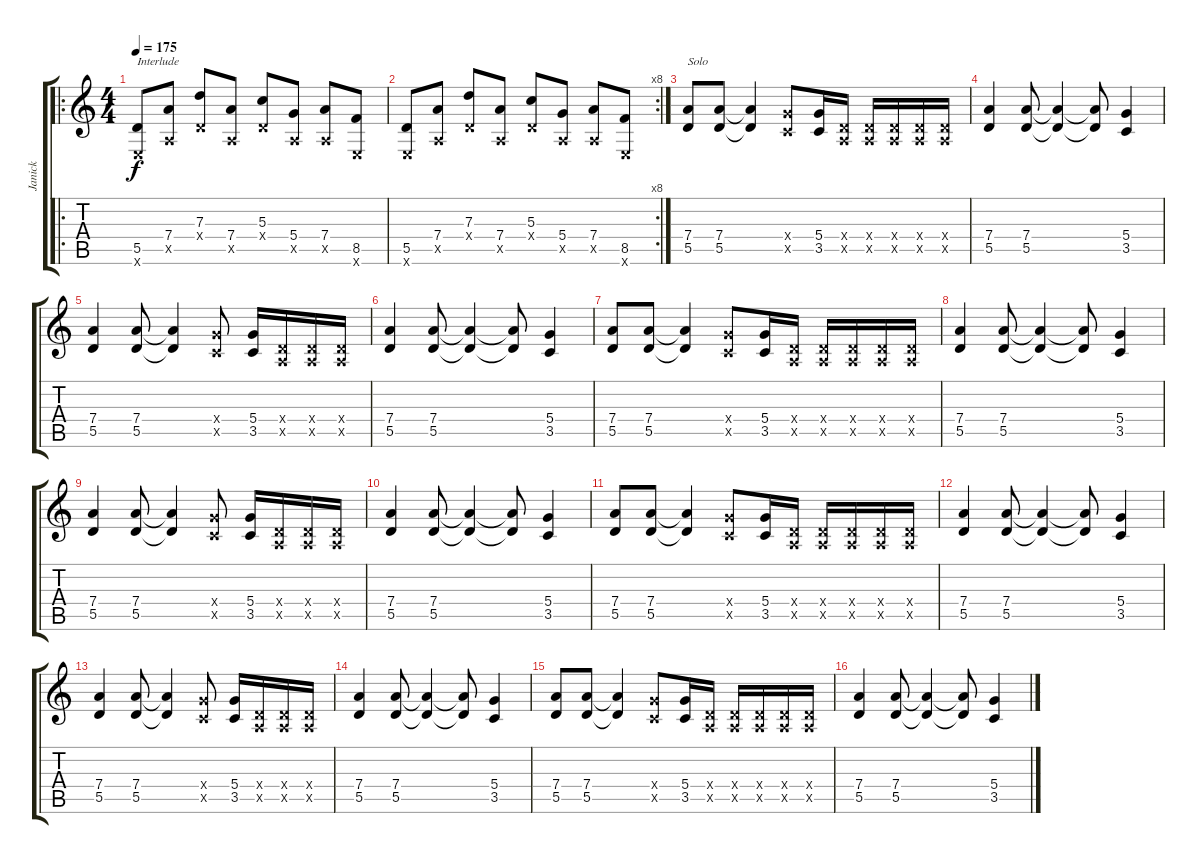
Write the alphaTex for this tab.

\track ("Janick" "Janick") {instrument distortionguitar}
\staff {score tabs}
\tuning (E4 B3 G3 D3 A2 E2) {hide}
\ro
\ts (4 4)
\tempo 175
\clef g2
\ks c
(5.5 0.6{x}).8{txt "Interlude" dy f} (7.4 0.5{x}).8 (7.3 0.4{x}).8 (7.4 0.5{x}).8 (5.3 0.4{x}).8 (5.4 0.5{x}).8 (7.4 0.5{x}).8 (8.5 0.6{x}).8 |
\rc 8
(5.5 0.6{x}).8 (7.4 0.5{x}).8 (7.3 0.4{x}).8 (7.4 0.5{x}).8 (5.3 0.4{x}).8 (5.4 0.5{x}).8 (7.4 0.5{x}).8 (8.5 0.6{x}).8 |
(7.4 5.5).8{txt "Solo"} (7.4 5.5).8 (7.4{t} 5.5{t}).4 (5.4{x} 3.5{x}).8 (5.4 3.5).16 (0.4{x} 0.5{x}).16 (0.4{x} 0.5{x}).16 (0.4{x} 0.5{x}).16 (0.4{x} 0.5{x}).16 (0.4{x} 0.5{x}).16 |
(7.4 5.5).4 (7.4 5.5).8 (7.4{t} 5.5{t}).4 (7.4{t} 5.5{t}).8 (5.4 3.5).4 |
(7.4 5.5).4 (7.4 5.5).8 (7.4{t} 5.5{t}).4 (5.4{x} 3.5{x}).8 (5.4 3.5).16 (0.4{x} 0.5{x}).16 (0.4{x} 0.5{x}).16 (0.4{x} 0.5{x}).16 |
(7.4 5.5).4 (7.4 5.5).8 (7.4{t} 5.5{t}).4 (7.4{t} 5.5{t}).8 (5.4 3.5).4 |
(7.4 5.5).8 (7.4 5.5).8 (7.4{t} 5.5{t}).4 (5.4{x} 3.5{x}).8 (5.4 3.5).16 (0.4{x} 0.5{x}).16 (0.4{x} 0.5{x}).16 (0.4{x} 0.5{x}).16 (0.4{x} 0.5{x}).16 (0.4{x} 0.5{x}).16 |
(7.4 5.5).4 (7.4 5.5).8 (7.4{t} 5.5{t}).4 (7.4{t} 5.5{t}).8 (5.4 3.5).4 |
(7.4 5.5).4 (7.4 5.5).8 (7.4{t} 5.5{t}).4 (5.4{x} 3.5{x}).8 (5.4 3.5).16 (0.4{x} 0.5{x}).16 (0.4{x} 0.5{x}).16 (0.4{x} 0.5{x}).16 |
(7.4 5.5).4 (7.4 5.5).8 (7.4{t} 5.5{t}).4 (7.4{t} 5.5{t}).8 (5.4 3.5).4 |
(7.4 5.5).8 (7.4 5.5).8 (7.4{t} 5.5{t}).4 (5.4{x} 3.5{x}).8 (5.4 3.5).16 (0.4{x} 0.5{x}).16 (0.4{x} 0.5{x}).16 (0.4{x} 0.5{x}).16 (0.4{x} 0.5{x}).16 (0.4{x} 0.5{x}).16 |
(7.4 5.5).4 (7.4 5.5).8 (7.4{t} 5.5{t}).4 (7.4{t} 5.5{t}).8 (5.4 3.5).4 |
(7.4 5.5).4 (7.4 5.5).8 (7.4{t} 5.5{t}).4 (5.4{x} 3.5{x}).8 (5.4 3.5).16 (0.4{x} 0.5{x}).16 (0.4{x} 0.5{x}).16 (0.4{x} 0.5{x}).16 |
(7.4 5.5).4 (7.4 5.5).8 (7.4{t} 5.5{t}).4 (7.4{t} 5.5{t}).8 (5.4 3.5).4 |
(7.4 5.5).8 (7.4 5.5).8 (7.4{t} 5.5{t}).4 (5.4{x} 3.5{x}).8 (5.4 3.5).16 (0.4{x} 0.5{x}).16 (0.4{x} 0.5{x}).16 (0.4{x} 0.5{x}).16 (0.4{x} 0.5{x}).16 (0.4{x} 0.5{x}).16 |
(7.4 5.5).4 (7.4 5.5).8 (7.4{t} 5.5{t}).4 (7.4{t} 5.5{t}).8 (5.4 3.5).4
